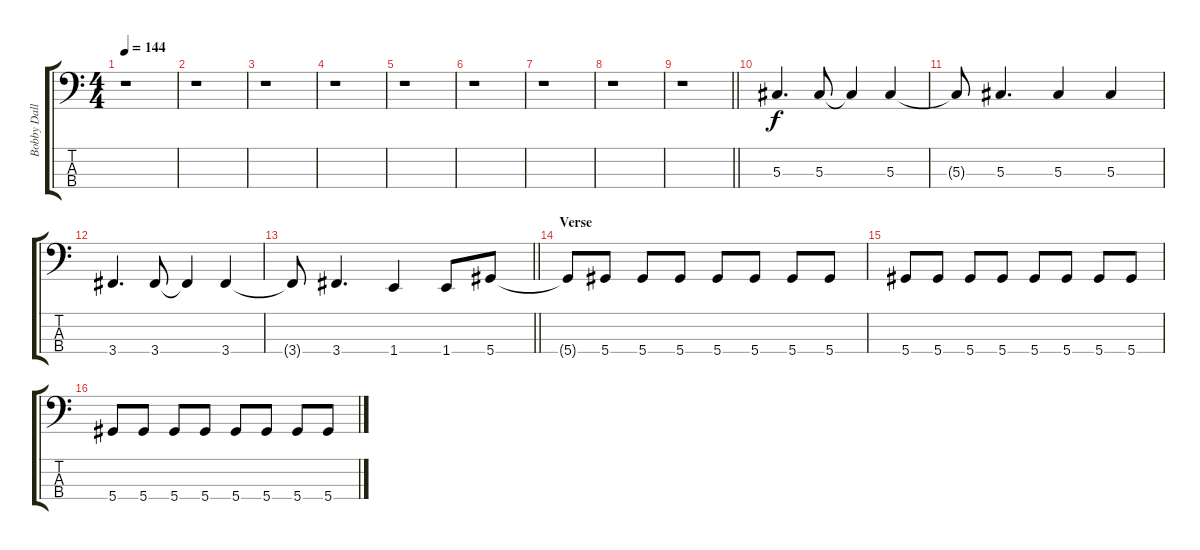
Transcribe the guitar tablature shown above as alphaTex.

\track ("Bobby Dall - Bass" "Bobby Dall") {instrument electricbasspick}
\staff {score tabs}
\tuning (Gb2 Db2 Ab1 Eb1) {hide}
\ts (4 4)
\tempo 144
\clef f4
\ks c
r.1{dy f} |
r.1 |
r.1 |
r.1 |
r.1 |
r.1 |
r.1 |
r.1 |
\barLineRight lightlight
r.1 |
\section ("" "")
5.3.4{d} 5.3.8 5.3{t}.4 5.3.4 |
5.3{t}.8 5.3.4{d} 5.3.4 5.3.4 |
3.4.4{d} 3.4.8 3.4{t}.4 3.4.4 |
\barLineRight lightlight
3.4{t}.8 3.4.4{d} 1.4.4 1.4.8 5.4.8 |
\section ("" "Verse")
5.4{t}.8 5.4.8 5.4.8 5.4.8 5.4.8 5.4.8 5.4.8 5.4.8 |
5.4.8 5.4.8 5.4.8 5.4.8 5.4.8 5.4.8 5.4.8 5.4.8 |
5.4.8 5.4.8 5.4.8 5.4.8 5.4.8 5.4.8 5.4.8 5.4.8
